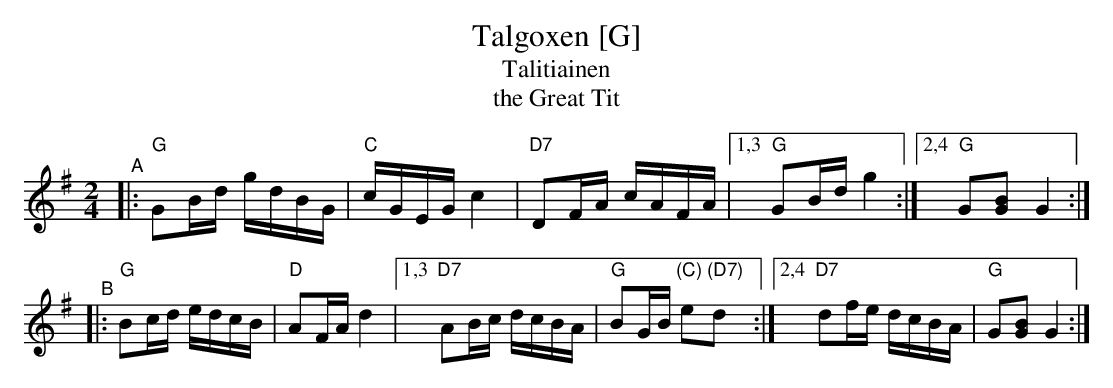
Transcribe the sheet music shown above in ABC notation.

X:1
T: Talgoxen [G]	% Swedish title
T: Talitiainen	% Finnish title
T: the Great Tit	% English title
M: 2/4
L: 1/16
K: G
"^A"|:\
"G"G2Bd gdBG | "C"cGEG c4 |\
"D7"D2FA cAFA |1,3 "G"G2Bd g4 \
:|2,4 "G"G2[B2G2] G4 :|
"^B"|:\
"G"B2cd edcB | "D"A2FA d4 \
 |1,3 "D7"A2Bc dcBA | "G"B2GB "(C)"e2"(D7)"d2 \
:|2,4 "D7"d2fe dcBA | "G"G2[B2G2] G4 :|
